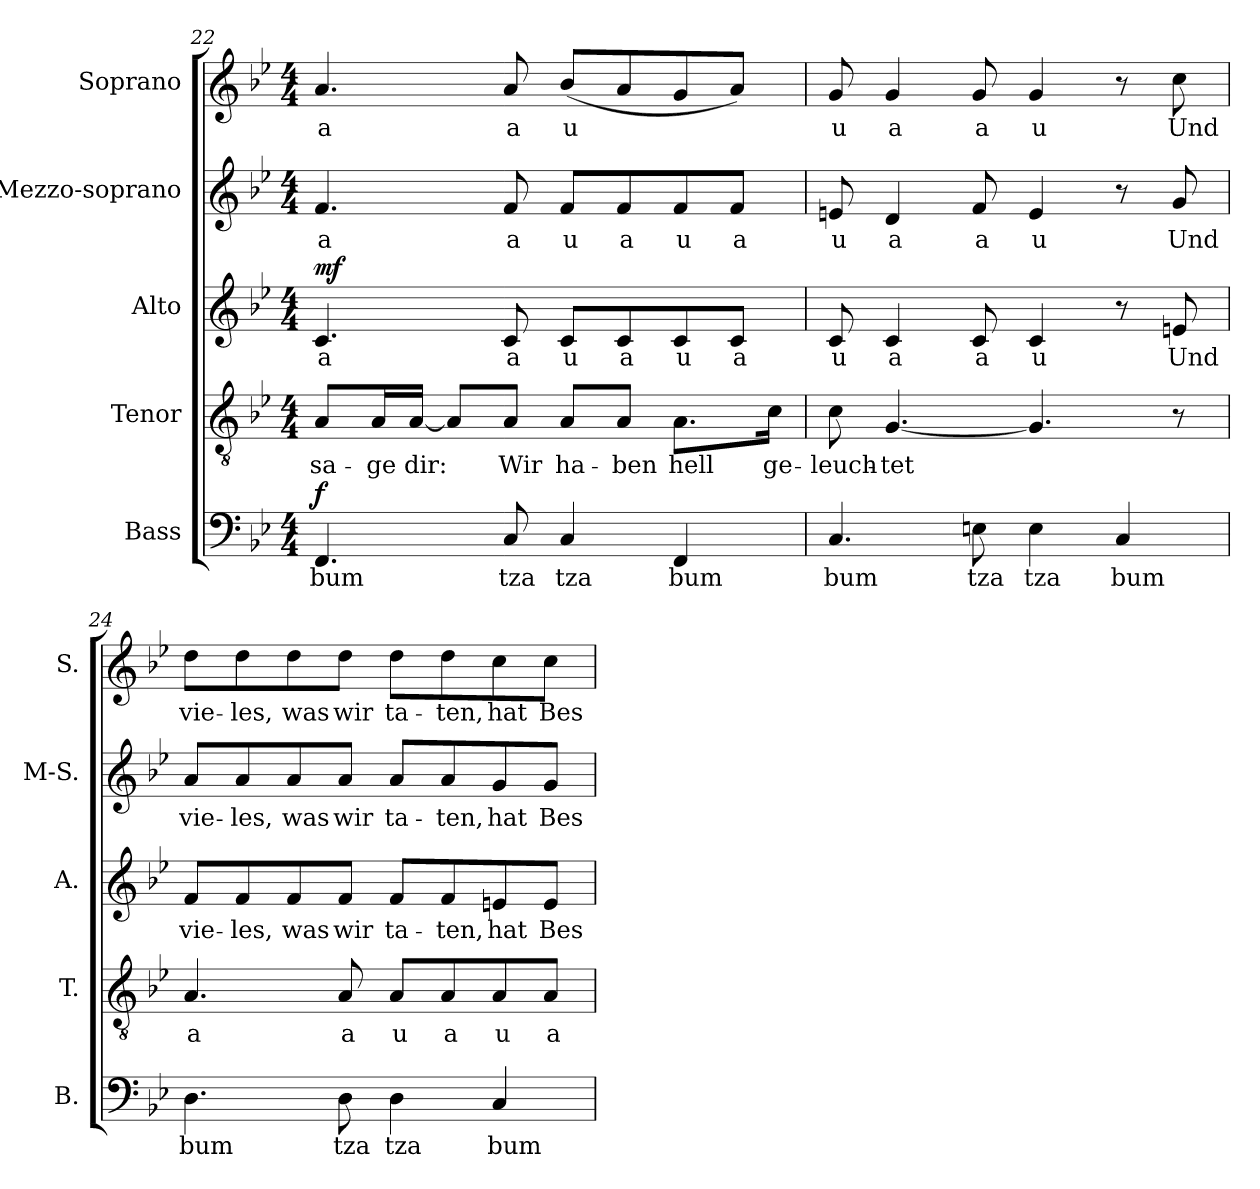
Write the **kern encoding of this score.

**kern	**text	**dynam	**kern	**text	**kern	**text	**dynam	**kern	**text	**kern	**text
*part5	*part5	*part5	*part4	*part4	*part3	*part3	*part3	*part2	*part2	*part1	*part1
*staff5	*staff5	*staff5	*staff4	*staff4	*staff3	*staff3	*staff3	*staff2	*staff2	*staff1	*staff1
*I"Bass	*	*	*I"Tenor	*	*I"Alto	*	*	*I"Mezzo-soprano	*	*I"Soprano	*
*I'B.	*	*	*I'T.	*	*I'A.	*	*	*I'M-S.	*	*I'S.	*
!!LO:LB:g=z
*clefF4	*	*	*clefGv2	*	*clefG2	*	*	*clefG2	*	*clefG2	*
*	*	*	*ITrd7c12	*	*	*	*	*	*	*	*
*k[b-e-]	*	*	*k[b-e-]	*	*k[b-e-]	*	*	*k[b-e-]	*	*k[b-e-]	*
*g:	*	*	*g:	*	*g:	*	*	*g:	*	*g:	*
*M4/4	*	*	*M4/4	*	*M4/4	*	*	*M4/4	*	*M4/4	*
=22	=22	=22	=22	=22	=22	=22	=22	=22	=22	=22	=22
!	!LO:LY:b:color=#000000	!	!	!	!	!	!	!	!	!	!
!	!	!	!	!LO:LY:b:color=#000000	!	!	!	!	!	!	!
!	!	!	!	!	!	!LO:LY:b:color=#000000	!	!	!	!	!
!	!	!	!	!	!	!	!	!	!LO:LY:b:color=#000000	!	!
!	!	!	!	!	!	!	!	!	!	!	!LO:LY:b:color=#000000
4.FFi/	bum	f	8AAi/L	sa-	4.ci/	a	mf	4.fi/	a	4.ai/	a
!	!	!	!	!LO:LY:b:color=#000000	!	!	!	!	!	!	!
.	.	.	16AAi/L	-ge	.	.	.	.	.	.	.
!	!	!	!	!LO:LY:b:color=#000000	!	!	!	!	!	!	!
.	.	.	[16AAi/JJ	dir:	.	.	.	.	.	.	.
.	.	.	8AAi/L]	.	.	.	.	.	.	.	.
!	!LO:LY:b:color=#000000	!	!	!	!	!	!	!	!	!	!
!	!	!	!	!LO:LY:b:color=#000000	!	!	!	!	!	!	!
!	!	!	!	!	!	!LO:LY:b:color=#000000	!	!	!	!	!
!	!	!	!	!	!	!	!	!	!LO:LY:b:color=#000000	!	!
!	!	!	!	!	!	!	!	!	!	!	!LO:LY:b:color=#000000
8Ci/	tza	.	8AAi/J	Wir	8ci/	a	.	8fi/	a	8ai/	a
!	!LO:LY:b:color=#000000	!	!	!	!	!	!	!	!	!	!
!	!	!	!	!LO:LY:b:color=#000000	!	!	!	!	!	!	!
!	!	!	!	!	!	!LO:LY:b:color=#000000	!	!	!	!	!
!	!	!	!	!	!	!	!	!	!LO:LY:b:color=#000000	!	!
!	!	!	!	!	!	!	!	!	!	!	!LO:LY:b:color=#000000
4Ci/	tza	.	8AAi/L	ha-	8ci/L	u	.	8fi/L	u	(8b-i/L	u
!	!	!	!	!LO:LY:b:color=#000000	!	!	!	!	!	!	!
!	!	!	!	!	!	!LO:LY:b:color=#000000	!	!	!	!	!
!	!	!	!	!	!	!	!	!	!LO:LY:b:color=#000000	!	!
.	.	.	8AAi/J	-ben	8ci/	a	.	8fi/	a	8ai/	.
!	!LO:LY:b:color=#000000	!	!	!	!	!	!	!	!	!	!
!	!	!	!	!LO:LY:b:color=#000000	!	!	!	!	!	!	!
!	!	!	!	!	!	!LO:LY:b:color=#000000	!	!	!	!	!
!	!	!	!	!	!	!	!	!	!LO:LY:b:color=#000000	!	!
4FFi/	bum	.	8.AAi\L	hell	8ci/	u	.	8fi/	u	8gi/	.
!	!	!	!	!	!	!LO:LY:b:color=#000000	!	!	!	!	!
!	!	!	!	!	!	!	!	!	!LO:LY:b:color=#000000	!	!
.	.	.	.	.	8ci/J	a	.	8fi/J	a	8ai/J)	.
!	!	!	!	!LO:LY:b:color=#000000	!	!	!	!	!	!	!
.	.	.	16Ci\Jk	ge-	.	.	.	.	.	.	.
=23	=23	=23	=23	=23	=23	=23	=23	=23	=23	=23	=23
!	!LO:LY:b:color=#000000	!	!	!	!	!	!	!	!	!	!
!	!	!	!	!LO:LY:b:color=#000000	!	!	!	!	!	!	!
!	!	!	!	!	!	!LO:LY:b:color=#000000	!	!	!	!	!
!	!	!	!	!	!	!	!	!	!LO:LY:b:color=#000000	!	!
!	!	!	!	!	!	!	!	!	!	!	!LO:LY:b:color=#000000
4.Ci/	bum	.	8Ci\	-leuch-	8ci/	u	.	8eni/	u	8gi/	u
!	!	!	!	!LO:LY:b:color=#000000	!	!	!	!	!	!	!
!	!	!	!	!	!	!LO:LY:b:color=#000000	!	!	!	!	!
!	!	!	!	!	!	!	!	!	!LO:LY:b:color=#000000	!	!
!	!	!	!	!	!	!	!	!	!	!	!LO:LY:b:color=#000000
.	.	.	[4.GGi/	-tet	4ci/	a	.	4di/	a	4gi/	a
!	!LO:LY:b:color=#000000	!	!	!	!	!	!	!	!	!	!
!	!	!	!	!	!	!LO:LY:b:color=#000000	!	!	!	!	!
!	!	!	!	!	!	!	!	!	!LO:LY:b:color=#000000	!	!
!	!	!	!	!	!	!	!	!	!	!	!LO:LY:b:color=#000000
8Eni\	tza	.	.	.	8ci/	a	.	8fi/	a	8gi/	a
!	!LO:LY:b:color=#000000	!	!	!	!	!	!	!	!	!	!
!	!	!	!	!	!	!LO:LY:b:color=#000000	!	!	!	!	!
!	!	!	!	!	!	!	!	!	!LO:LY:b:color=#000000	!	!
!	!	!	!	!	!	!	!	!	!	!	!LO:LY:b:color=#000000
4Ei\	tza	.	4.GGi/]	.	4ci/	u	.	4ei/	u	4gi/	u
!	!LO:LY:b:color=#000000	!	!	!	!	!	!	!	!	!	!
4Ci/	bum	.	.	.	8r	.	.	8r	.	8r	.
!	!	!	!	!	!	!LO:LY:b:color=#000000	!	!	!	!	!
!	!	!	!	!	!	!	!	!	!LO:LY:b:color=#000000	!	!
!	!	!	!	!	!	!	!	!	!	!	!LO:LY:b:color=#000000
.	.	.	8r	.	8eni/	Und	.	8gi/	Und	8cci\	Und
=24	=24	=24	=24	=24	=24	=24	=24	=24	=24	=24	=24
!	!LO:LY:b:color=#000000	!	!	!	!	!	!	!	!	!	!
!	!	!	!	!LO:LY:b:color=#000000	!	!	!	!	!	!	!
!	!	!	!	!	!	!LO:LY:b:color=#000000	!	!	!	!	!
!	!	!	!	!	!	!	!	!	!LO:LY:b:color=#000000	!	!
!	!	!	!	!	!	!	!	!	!	!	!LO:LY:b:color=#000000
4.Di\	bum	.	4.AAi/	a	8fi/L	vie-	.	8ai/L	vie-	8ddi\L	vie-
!	!	!	!	!	!	!LO:LY:b:color=#000000	!	!	!	!	!
!	!	!	!	!	!	!	!	!	!LO:LY:b:color=#000000	!	!
!	!	!	!	!	!	!	!	!	!	!	!LO:LY:b:color=#000000
.	.	.	.	.	8fi/	-les,	.	8ai/	-les,	8ddi\	-les,
!	!	!	!	!	!	!LO:LY:b:color=#000000	!	!	!	!	!
!	!	!	!	!	!	!	!	!	!LO:LY:b:color=#000000	!	!
!	!	!	!	!	!	!	!	!	!	!	!LO:LY:b:color=#000000
.	.	.	.	.	8fi/	was	.	8ai/	was	8ddi\	was
!	!LO:LY:b:color=#000000	!	!	!	!	!	!	!	!	!	!
!	!	!	!	!LO:LY:b:color=#000000	!	!	!	!	!	!	!
!	!	!	!	!	!	!LO:LY:b:color=#000000	!	!	!	!	!
!	!	!	!	!	!	!	!	!	!LO:LY:b:color=#000000	!	!
!	!	!	!	!	!	!	!	!	!	!	!LO:LY:b:color=#000000
8Di\	tza	.	8AAi/	a	8fi/J	wir	.	8ai/J	wir	8ddi\J	wir
!	!LO:LY:b:color=#000000	!	!	!	!	!	!	!	!	!	!
!	!	!	!	!LO:LY:b:color=#000000	!	!	!	!	!	!	!
!	!	!	!	!	!	!LO:LY:b:color=#000000	!	!	!	!	!
!	!	!	!	!	!	!	!	!	!LO:LY:b:color=#000000	!	!
!	!	!	!	!	!	!	!	!	!	!	!LO:LY:b:color=#000000
4Di\	tza	.	8AAi/L	u	8fi/L	ta-	.	8ai/L	ta-	8ddi\L	ta-
!	!	!	!	!LO:LY:b:color=#000000	!	!	!	!	!	!	!
!	!	!	!	!	!	!LO:LY:b:color=#000000	!	!	!	!	!
!	!	!	!	!	!	!	!	!	!LO:LY:b:color=#000000	!	!
!	!	!	!	!	!	!	!	!	!	!	!LO:LY:b:color=#000000
.	.	.	8AAi/	a	8fi/	-ten,	.	8ai/	-ten,	8ddi\	-ten,
!	!LO:LY:b:color=#000000	!	!	!	!	!	!	!	!	!	!
!	!	!	!	!LO:LY:b:color=#000000	!	!	!	!	!	!	!
!	!	!	!	!	!	!LO:LY:b:color=#000000	!	!	!	!	!
!	!	!	!	!	!	!	!	!	!LO:LY:b:color=#000000	!	!
!	!	!	!	!	!	!	!	!	!	!	!LO:LY:b:color=#000000
4Ci/	bum	.	8AAi/	u	8eni/	hat	.	8gi/	hat	8cci\	hat
!	!	!	!	!LO:LY:b:color=#000000	!	!	!	!	!	!	!
!	!	!	!	!	!	!LO:LY:b:color=#000000	!	!	!	!	!
!	!	!	!	!	!	!	!	!	!LO:LY:b:color=#000000	!	!
!	!	!	!	!	!	!	!	!	!	!	!LO:LY:b:color=#000000
.	.	.	8AAi/J	a	8ei/J	Bes-	.	8gi/J	Bes-	8cci\J	Bes-
=	=	=	=	=	=	=	=	=	=	=	=
*-	*-	*-	*-	*-	*-	*-	*-	*-	*-	*-	*-
